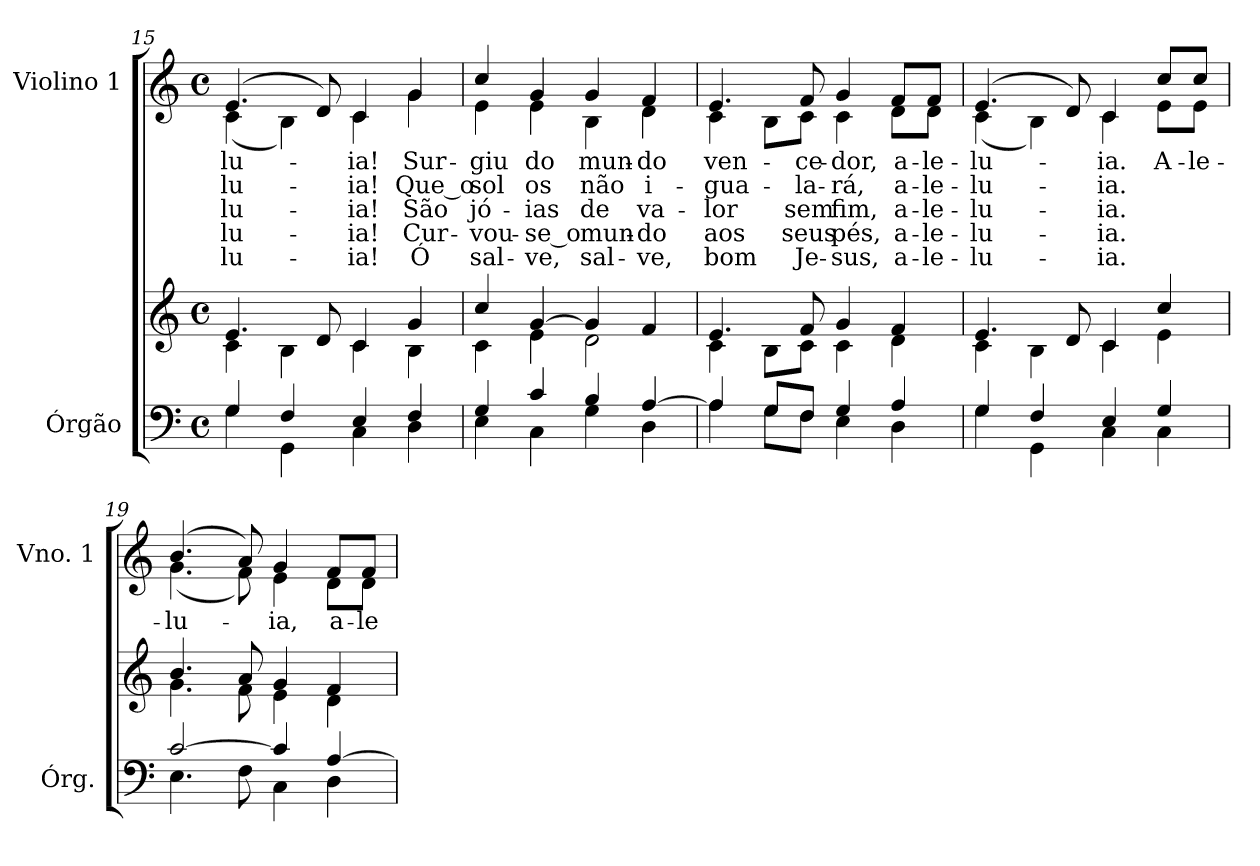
**kern	**kern	**kern	**text	**text	**text	**text	**text
*part2	*part2	*part1	*part1	*part1	*part1	*part1	*part1
*staff3	*staff2	*staff1	*staff1	*staff1	*staff1	*staff1	*staff1
*I"Órgão	*	*I"Violino 1	*	*	*	*	*
*I'Órg.	*	*I'Vno. 1	*	*	*	*	*
*clefF4	*clefG2	*clefG2	*	*	*	*	*
*k[]	*k[]	*k[]	*	*	*	*	*
*C:	*C:	*C:	*	*	*	*	*
*M4/4	*M4/4	*M4/4	*	*	*	*	*
*met(c)	*met(c)	*met(c)	*	*	*	*	*
=15	=15	=15	=15	=15	=15	=15	=15
*^	*^	*	*	*	*	*	*
!	!	!	!	!	!LO:LY:b:color=#000000	!LO:LY:b:color=#000000	!LO:LY:b:color=#000000	!LO:LY:b:color=#000000	!LO:LY:b:color=#000000
*	*	*	*	*^	*	*	*	*	*
4Gi/	4Gi\	4.ei/	4ci\	(4.ei/	(4ci\	-lu-	-lu-	-lu-	-lu-	-lu-
4Fi/	4GGi\	.	4Bi\	.	4Bi\)	.	.	.	.	.
.	.	8di/	.	8di/)	.	.	.	.	.	.
!	!	!	!	!	!	!LO:LY:b:color=#000000	!LO:LY:b:color=#000000	!LO:LY:b:color=#000000	!LO:LY:b:color=#000000	!LO:LY:b:color=#000000
4Ei/	4Ci\	4ci/	4ci\	4ci/	4ci\	-ia!	-ia!	-ia!	-ia!	-ia!
!	!	!	!	!	!	!LO:LY:b:color=#000000	!LO:LY:b:color=#000000	!LO:LY:b:color=#000000	!LO:LY:b:color=#000000	!LO:LY:b:color=#000000
4Fi/	4Di\	4gi/	4Bi\	4gi/	4gi\	Sur-	Que_o	São	Cur-	Ó
!!LO:PB:g=z	!!
=16	=16	=16	=16	=16	=16	=16	=16	=16	=16	=16
!	!	!	!	!	!	!LO:LY:b:color=#000000	!LO:LY:b:color=#000000	!LO:LY:b:color=#000000	!LO:LY:b:color=#000000	!LO:LY:b:color=#000000
4Gi/	4Ei\	4cci/	4ci\	4cci/	4ei\	-giu	sol	jó-	-vou-	sal-
!	!	!	!	!	!	!LO:LY:b:color=#000000	!LO:LY:b:color=#000000	!LO:LY:b:color=#000000	!LO:LY:b:color=#000000	!LO:LY:b:color=#000000
4ci/	4Ci\	[>4gi/	4ei\	4gi/	4ei\	do	os	-ias	-se_o	-ve,
!	!	!	!	!	!	!LO:LY:b:color=#000000	!LO:LY:b:color=#000000	!LO:LY:b:color=#000000	!LO:LY:b:color=#000000	!LO:LY:b:color=#000000
4Bi/	4Gi\	4gi/]	2di\	4gi/	4Bi\	mun-	não	de	mun-	sal-
!	!	!	!	!	!	!LO:LY:b:color=#000000	!LO:LY:b:color=#000000	!LO:LY:b:color=#000000	!LO:LY:b:color=#000000	!LO:LY:b:color=#000000
[>4Ai/	4Di\	4fi/	.	4fi/	4di\	-do	i-	va-	-do	-ve,
=17	=17	=17	=17	=17	=17	=17	=17	=17	=17	=17
!	!	!	!	!	!	!LO:LY:b:color=#000000	!LO:LY:b:color=#000000	!LO:LY:b:color=#000000	!LO:LY:b:color=#000000	!LO:LY:b:color=#000000
4Ai/]	4Ai\	4.ei/	4ci\	4.ei/	4ci\	ven-	-gua-	-lor	aos	bom
8Gi/L	8Gi\L	.	8Bi\L	.	8Bi\L	.	.	.	.	.
!	!	!	!	!	!	!LO:LY:b:color=#000000	!LO:LY:b:color=#000000	!LO:LY:b:color=#000000	!LO:LY:b:color=#000000	!LO:LY:b:color=#000000
8Fi/J	8Fi\J	8fi/	8ci\J	8fi/	8ci\J	-ce-	-la-	sem	seus	Je-
!	!	!	!	!	!	!LO:LY:b:color=#000000	!LO:LY:b:color=#000000	!LO:LY:b:color=#000000	!LO:LY:b:color=#000000	!LO:LY:b:color=#000000
4Gi/	4Ei\	4gi/	4ci\	4gi/	4ci\	-dor,	-rá,	fim,	pés,	-sus,
!	!	!	!	!	!	!LO:LY:b:color=#000000	!LO:LY:b:color=#000000	!LO:LY:b:color=#000000	!LO:LY:b:color=#000000	!LO:LY:b:color=#000000
4Ai/	4Di\	4fi/	4di\	8fi/L	8di\L	a-	a-	a-	a-	a-
!	!	!	!	!	!	!LO:LY:b:color=#000000	!LO:LY:b:color=#000000	!LO:LY:b:color=#000000	!LO:LY:b:color=#000000	!LO:LY:b:color=#000000
.	.	.	.	8fi/J	8di\J	-le-	-le-	-le-	-le-	-le-
=18	=18	=18	=18	=18	=18	=18	=18	=18	=18	=18
!	!	!	!	!	!	!LO:LY:b:color=#000000	!LO:LY:b:color=#000000	!LO:LY:b:color=#000000	!LO:LY:b:color=#000000	!LO:LY:b:color=#000000
4Gi/	4Gi\	4.ei/	4ci\	(4.ei/	(4ci\	-lu-	-lu-	-lu-	-lu-	-lu-
4Fi/	4GGi\	.	4Bi\	.	4Bi\)	.	.	.	.	.
.	.	8di/	.	8di/)	.	.	.	.	.	.
!	!	!	!	!	!	!LO:LY:b:color=#000000	!LO:LY:b:color=#000000	!LO:LY:b:color=#000000	!LO:LY:b:color=#000000	!LO:LY:b:color=#000000
4Ei/	4Ci\	4ci/	4ci\	4ci/	4ci\	-ia.	-ia.	-ia.	-ia.	-ia.
!	!	!	!	!	!	!LO:LY:b:color=#000000	!	!	!	!
4Gi/	4Ci\	4cci/	4ei\	8cci/L	8ei\L	A-	.	.	.	.
!	!	!	!	!	!	!LO:LY:b:color=#000000	!	!	!	!
.	.	.	.	8cci/J	8ei\J	-le-	.	.	.	.
=19	=19	=19	=19	=19	=19	=19	=19	=19	=19	=19
!	!	!	!	!	!	!LO:LY:b:color=#000000	!	!	!	!
[>2ci/	4.Ei\	4.bi/	4.gi\	(4.bi/	(4.gi\	-lu-	.	.	.	.
.	8Fi\	8ai/	8fi\	8ai/)	8fi\)	.	.	.	.	.
!	!	!	!	!	!	!LO:LY:b:color=#000000	!	!	!	!
4ci/]	4Ci\	4gi/	4ei\	4gi/	4ei\	-ia,	.	.	.	.
!	!	!	!	!	!	!LO:LY:b:color=#000000	!	!	!	!
[>4Ai/	4Di\	4fi/	4di\	8fi/L	8di\L	a-	.	.	.	.
!	!	!	!	!	!	!LO:LY:b:color=#000000	!	!	!	!
.	.	.	.	8fi/J	8di\J	-le-	.	.	.	.
*v	*v	*	*	*v	*v	*	*	*	*	*
*	*v	*v	*	*	*	*	*	*
=	=	=	=	=	=	=	=
*-	*-	*-	*-	*-	*-	*-	*-
